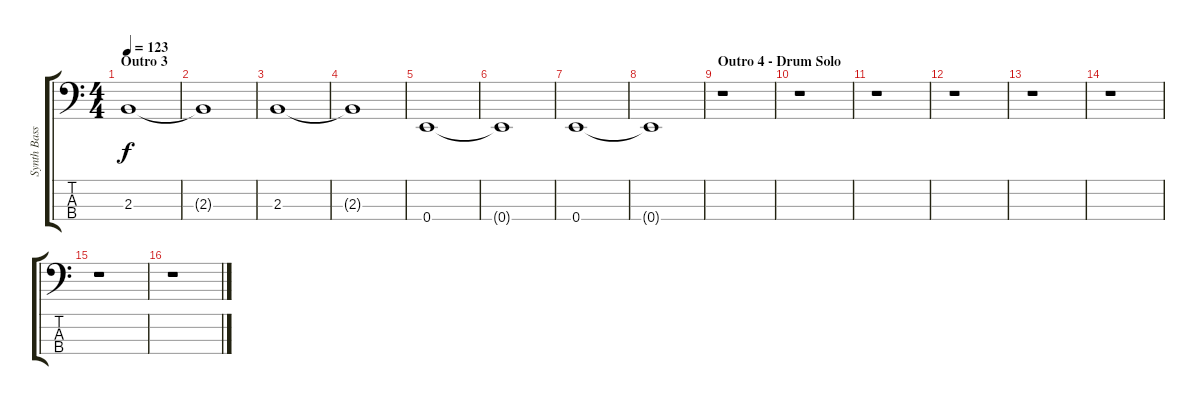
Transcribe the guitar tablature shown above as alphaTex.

\track ("Synth Bass" "Synth Bass") {instrument synthbass2}
\staff {score tabs}
\tuning (G2 D2 A1 E1) {hide}
\ts (4 4)
\section ("" "Outro 3")
\tempo 123
\clef f4
\ks c
2.3.1{dy f} |
2.3{t}.1 |
2.3.1 |
2.3{t}.1 |
0.4.1 |
0.4{t}.1 |
0.4.1 |
0.4{t}.1 |
\section ("" "Outro 4 - Drum Solo")
r.1 |
r.1 |
r.1 |
r.1 |
r.1 |
r.1 |
r.1 |
r.1
